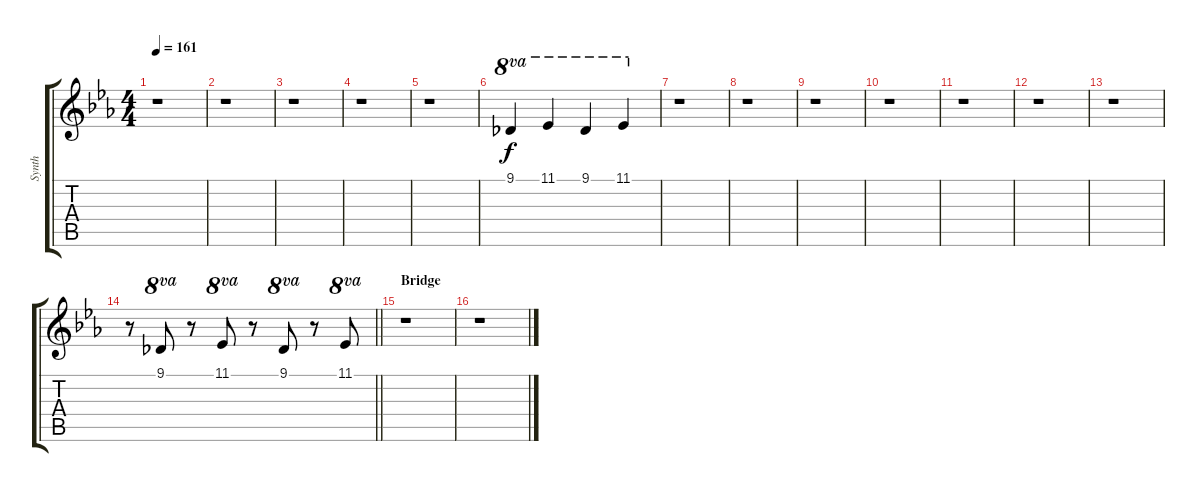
\track ("Synth" "Synth") {instrument orchestrahit}
\staff {score tabs}
\tuning (E4 B3 G3 D3 A2 E2) {hide}
\ts (4 4)
\tempo 161
\clef g2
\ks eb
r.1{dy f} |
r.1 |
r.1 |
r.1 |
r.1 |
9.1.4{ot 8va} 11.1.4{ot 8va} 9.1.4{ot 8va} 11.1.4{ot 8va} |
r.1 |
r.1 |
r.1 |
r.1 |
r.1 |
r.1 |
r.1 |
\barLineRight lightlight
r.8 9.1.8{ot 8va} r.8 11.1.8{ot 8va} r.8 9.1.8{ot 8va} r.8 11.1.8{ot 8va} |
\section ("" "Bridge")
r.1 |
r.1
